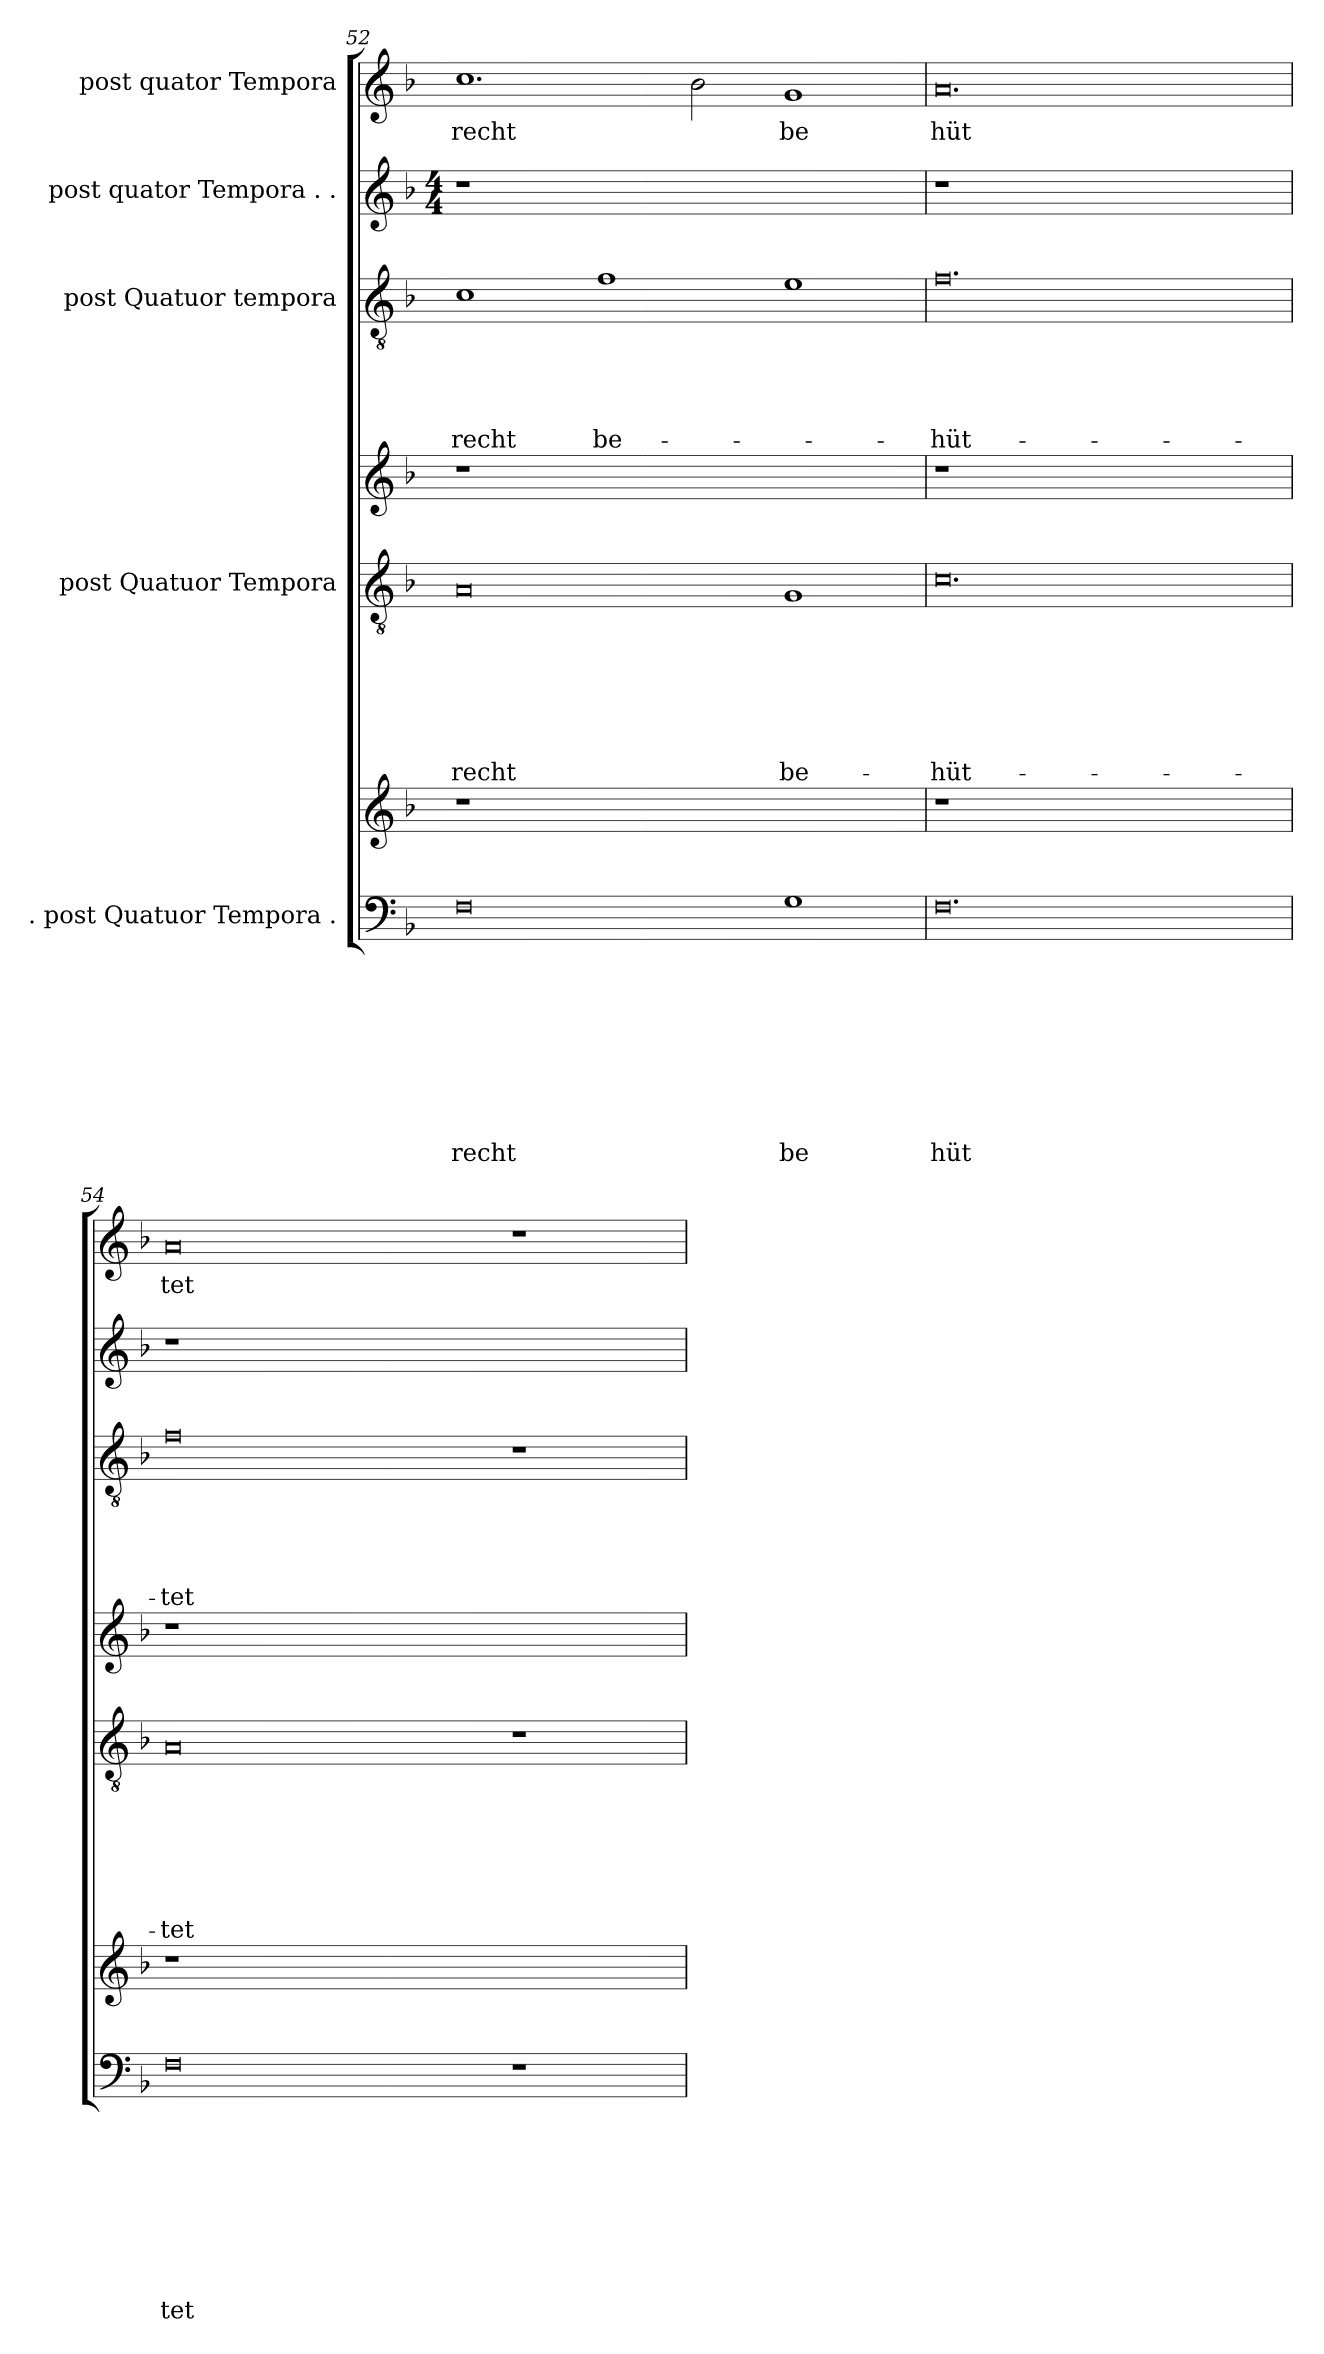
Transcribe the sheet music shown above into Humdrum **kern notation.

**kern	**text	**text	**text	**text	**text	**text	**text	**text	**text	**kern	**kern	**text	**text	**text	**text	**text	**text	**text	**kern	**kern	**text	**text	**text	**text	**text	**kern	**kern	**text
*part7	*part7	*part7	*part7	*part7	*part7	*part7	*part7	*part7	*part7	*part6	*part5	*part5	*part5	*part5	*part5	*part5	*part5	*part5	*part4	*part3	*part3	*part3	*part3	*part3	*part3	*part2	*part1	*part1
*staff7	*staff7	*staff7	*staff7	*staff7	*staff7	*staff7	*staff7	*staff7	*staff7	*staff6	*staff5	*staff5	*staff5	*staff5	*staff5	*staff5	*staff5	*staff5	*staff4	*staff3	*staff3	*staff3	*staff3	*staff3	*staff3	*staff2	*staff1	*staff1
*I". post Quatuor Tempora .	*	*	*	*	*	*	*	*	*	*	*I"post Quatuor Tempora	*	*	*	*	*	*	*	*	*I"post Quatuor tempora	*	*	*	*	*	*I"post quator Tempora . .	*I"post quator Tempora	*
*clefF4	*	*	*	*	*	*	*	*	*	*clefG2	*clefGv2	*	*	*	*	*	*	*	*clefG2	*clefGv2	*	*	*	*	*	*clefG2	*clefG2	*
*k[b-]	*	*	*	*	*	*	*	*	*	*k[b-]	*k[b-]	*	*	*	*	*	*	*	*k[b-]	*k[b-]	*	*	*	*	*	*k[b-]	*k[b-]	*
*F:	*	*	*	*	*	*	*	*	*	*F:	*F:	*	*	*	*	*	*	*	*F:	*F:	*	*	*	*	*	*F:	*F:	*
*	*	*	*	*	*	*	*	*	*	*	*	*	*	*	*	*	*	*	*	*	*	*	*	*	*	*M4/4	*	*
=52	=52	=52	=52	=52	=52	=52	=52	=52	=52	=52	=52	=52	=52	=52	=52	=52	=52	=52	=52	=52	=52	=52	=52	=52	=52	=52	=52	=52
!	!	!	!	!	!	!	!	!	!LO:LY:b	!	!	!	!	!	!	!	!	!LO:LY:b	!	!	!	!	!	!	!LO:LY:b	!	!	!LO:LY:b
0F	.	.	.	.	.	.	.	.	recht	1r	0A	.	.	.	.	.	.	recht	1r	1c	.	.	.	.	recht	1r	1.cc	recht
!	!	!	!	!	!	!	!	!	!	!	!	!	!	!	!	!	!	!	!	!	!	!	!	!	!LO:LY:b	!	!	!
.	.	.	.	.	.	.	.	.	.	0ryy	.	.	.	.	.	.	.	.	0ryy	1f	.	.	.	.	be-	0ryy	.	.
.	.	.	.	.	.	.	.	.	.	.	.	.	.	.	.	.	.	.	.	.	.	.	.	.	.	.	2b-\	.
!	!	!	!	!	!	!	!	!	!LO:LY:b	!	!	!	!	!	!	!	!	!LO:LY:b	!	!	!	!	!	!	!	!	!	!LO:LY:b
1G	.	.	.	.	.	.	.	.	be	.	1G	.	.	.	.	.	.	be-	.	1e	.	.	.	.	.	.	1g	be
=53	=53	=53	=53	=53	=53	=53	=53	=53	=53	=53	=53	=53	=53	=53	=53	=53	=53	=53	=53	=53	=53	=53	=53	=53	=53	=53	=53	=53
!	!	!	!	!	!	!	!	!	!LO:LY:b	!	!	!	!	!	!	!	!	!LO:LY:b	!	!	!	!	!	!	!LO:LY:b	!	!	!LO:LY:b
0.F	.	.	.	.	.	.	.	.	hüt	1r	0.c	.	.	.	.	.	.	-hüt-	1r	0.f	.	.	.	.	-hüt-	1r	0.a	hüt
.	.	.	.	.	.	.	.	.	.	0ryy	.	.	.	.	.	.	.	.	0ryy	.	.	.	.	.	.	0ryy	.	.
!!LO:PB:g=z
=54	=54	=54	=54	=54	=54	=54	=54	=54	=54	=54	=54	=54	=54	=54	=54	=54	=54	=54	=54	=54	=54	=54	=54	=54	=54	=54	=54	=54
!	!	!	!	!	!	!	!	!	!LO:LY:b	!	!	!	!	!	!	!	!	!LO:LY:b	!	!	!	!	!	!	!LO:LY:b	!	!	!LO:LY:b
0F	.	.	.	.	.	.	.	.	tet	1r	0A	.	.	.	.	.	.	-tet	1r	0f	.	.	.	.	-tet	1r	0a	tet
.	.	.	.	.	.	.	.	.	.	0ryy	.	.	.	.	.	.	.	.	0ryy	.	.	.	.	.	.	0ryy	.	.
1r	.	.	.	.	.	.	.	.	.	.	1r	.	.	.	.	.	.	.	.	1r	.	.	.	.	.	.	1r	.
=	=	=	=	=	=	=	=	=	=	=	=	=	=	=	=	=	=	=	=	=	=	=	=	=	=	=	=	=
*-	*-	*-	*-	*-	*-	*-	*-	*-	*-	*-	*-	*-	*-	*-	*-	*-	*-	*-	*-	*-	*-	*-	*-	*-	*-	*-	*-	*-
